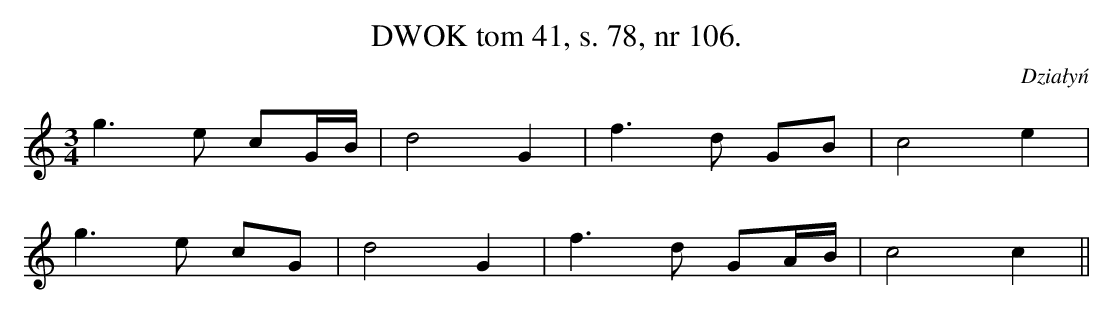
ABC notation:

X:1
T:DWOK tom 41, s. 78, nr 106.
O:Działyń
L:1/16
M:3/4
K:C
g6e2 c2GB|d8 G4|f6d2 G2B2|c8 e4|
g6e2 c2G2|d8 G4|f6d2 G2AB|c8 c4||
